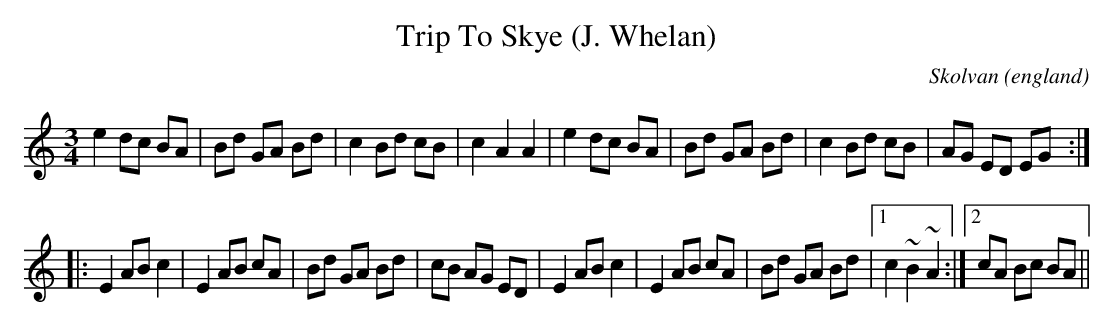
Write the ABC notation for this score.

X:1
T:Trip To Skye (J. Whelan)
O:england
C:Skolvan
M:3/4
L:1/8
K:C
e2 dc BA|Bd GA Bd|c2 Bd cB|c2 A2 A2|\
e2 dc BA|Bd GA Bd|c2 Bd cB|AG ED EG:|
|:E2 AB c2|E2 AB cA|Bd GA Bd|cB AG ED|\
E2 AB c2|E2 AB cA|\
Bd GA Bd|1c2 ~B2~A2:|2 cA Bc BA||
